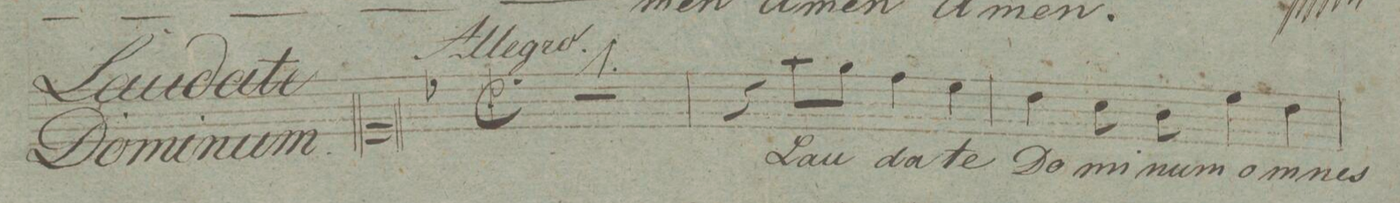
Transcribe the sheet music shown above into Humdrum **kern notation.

**kern	**text	**dynam
*I"Canto.	*	*
*clefC1	*	*
*k[b-]	*	*
*met(c|)	*	*
*M2/2	*	*
1r	.	.
=2	=2	=2
4r	.	.
8ff\L	Lau-	.
8ee\J	.	.
4dd\	-da-	.
4cc\	-te	.
=3	=3	=3
4b-\	Do-	.
8a\	-mi-	.
8g\	-num	.
4cc\	o-	.
4b-\	-mnes	.
=4	=4	=4
*-	*-	*-
